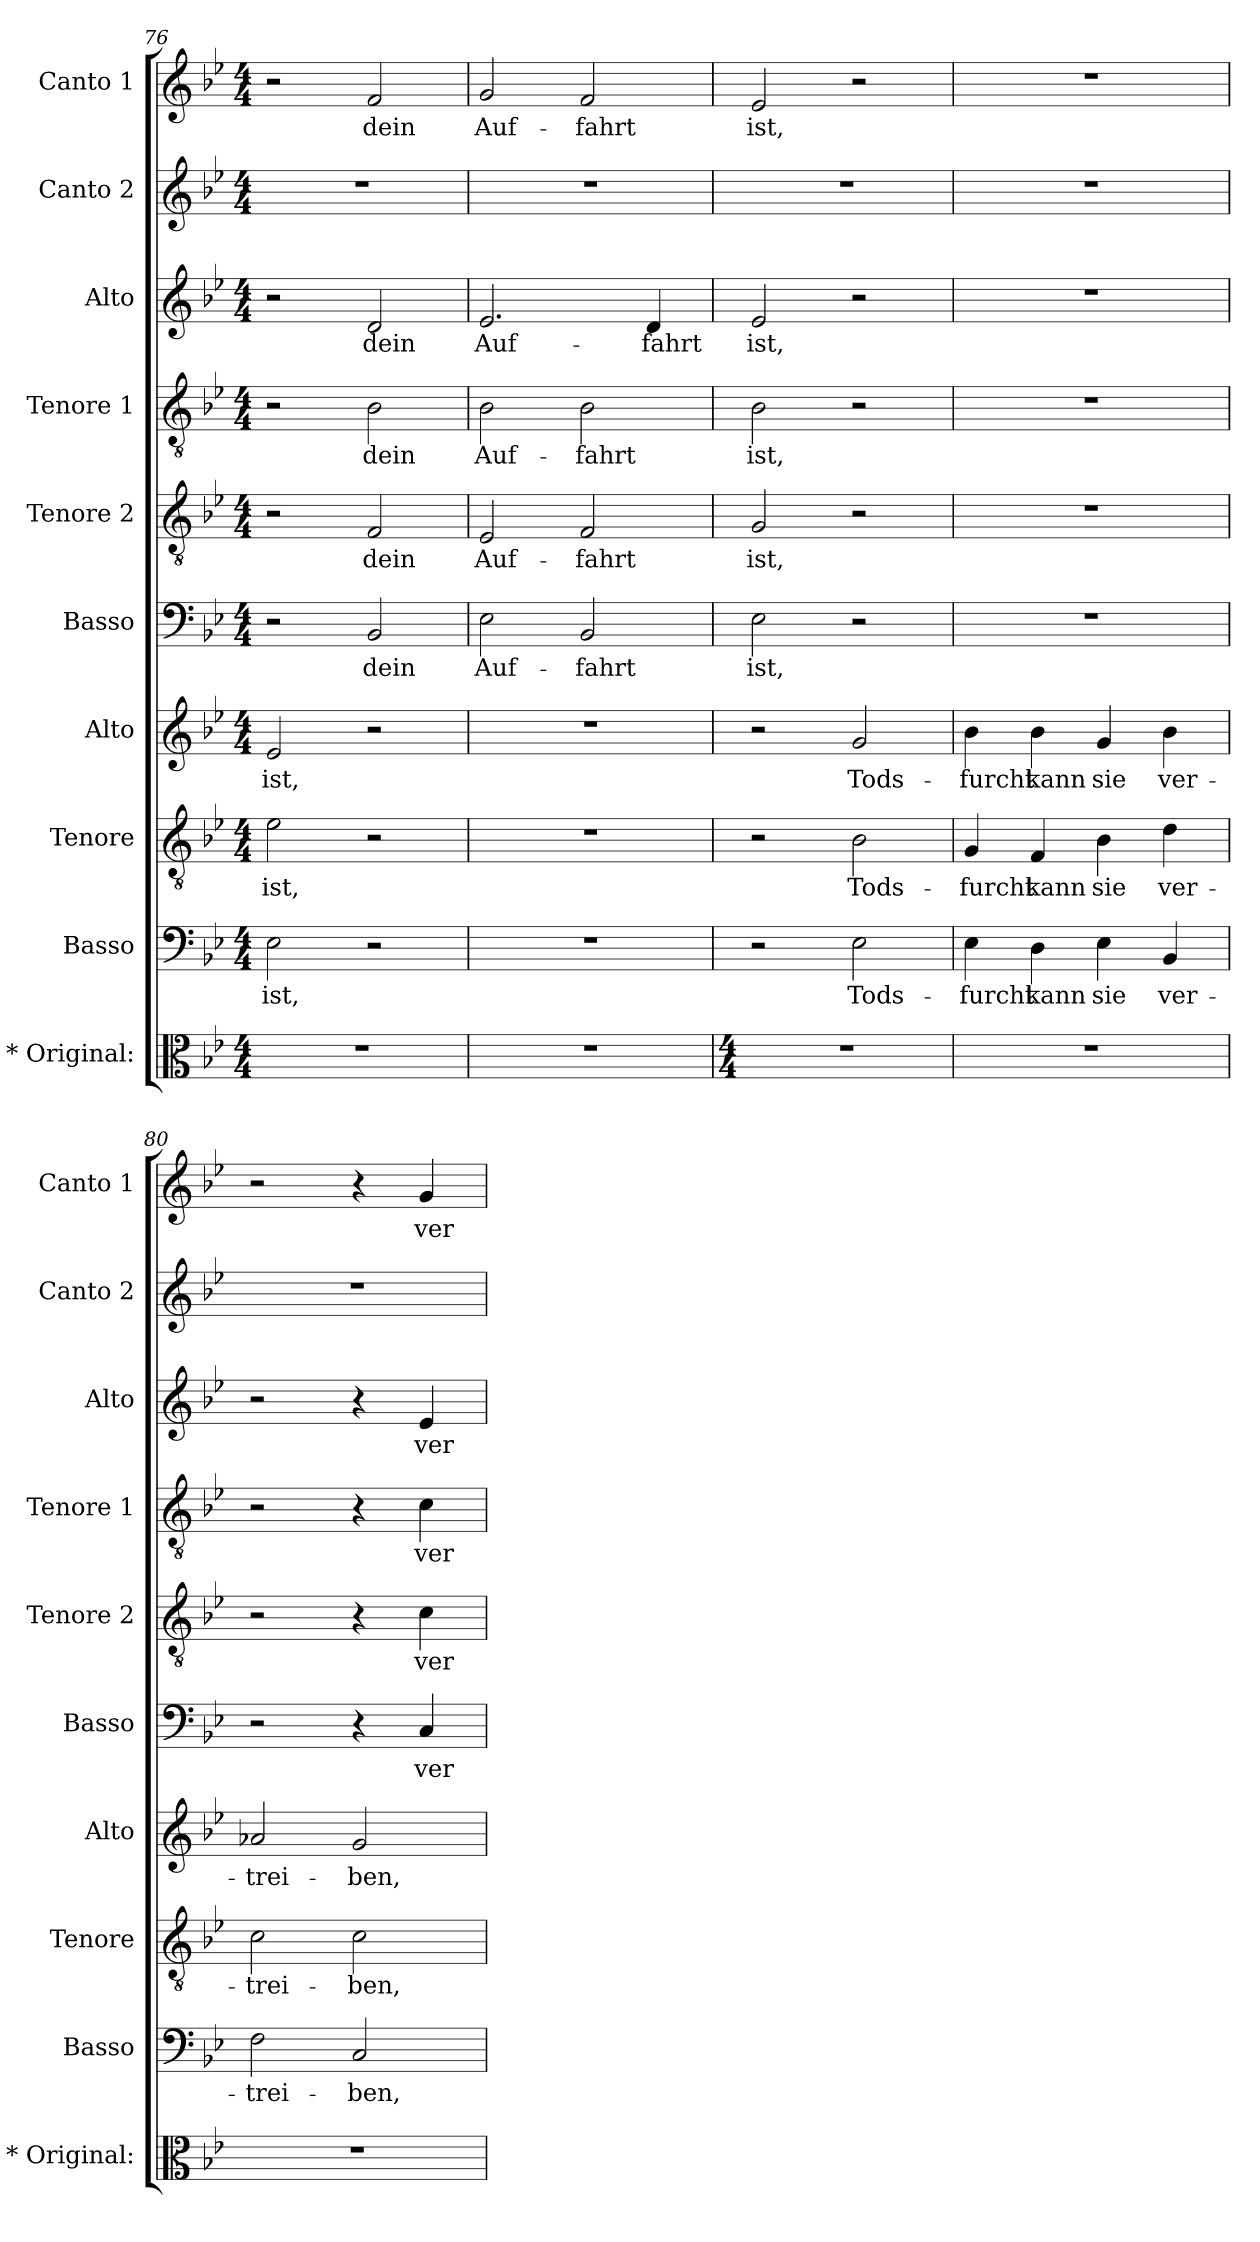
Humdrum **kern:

**kern	**kern	**text	**kern	**text	**kern	**text	**kern	**text	**kern	**text	**kern	**text	**kern	**text	**kern	**kern	**text
*part10	*part9	*part9	*part8	*part8	*part7	*part7	*part6	*part6	*part5	*part5	*part4	*part4	*part3	*part3	*part2	*part1	*part1
*staff10	*staff9	*staff9	*staff8	*staff8	*staff7	*staff7	*staff6	*staff6	*staff5	*staff5	*staff4	*staff4	*staff3	*staff3	*staff2	*staff1	*staff1
*I"* Original:	*I"Basso	*	*I"Tenore	*	*I"Alto	*	*I"Basso	*	*I"Tenore 2	*	*I"Tenore 1	*	*I"Alto	*	*I"Canto 2	*I"Canto 1	*
*I'* Original:	*I'Basso	*	*I'Tenore	*	*I'Alto	*	*I'Basso	*	*I'Tenore 2	*	*I'Tenore 1	*	*I'Alto	*	*I'Canto 2	*I'Canto 1	*
*clefC3	*clefF4	*	*clefGv2	*	*clefG2	*	*clefF4	*	*clefGv2	*	*clefGv2	*	*clefG2	*	*clefG2	*clefG2	*
*k[b-e-]	*k[b-e-]	*	*k[b-e-]	*	*k[b-e-]	*	*k[b-e-]	*	*k[b-e-]	*	*k[b-e-]	*	*k[b-e-]	*	*k[b-e-]	*k[b-e-]	*
*B-:	*B-:	*	*B-:	*	*B-:	*	*B-:	*	*B-:	*	*B-:	*	*B-:	*	*B-:	*B-:	*
*M4/4	*M4/4	*	*M4/4	*	*M4/4	*	*M4/4	*	*M4/4	*	*M4/4	*	*M4/4	*	*M4/4	*M4/4	*
=76	=76	=76	=76	=76	=76	=76	=76	=76	=76	=76	=76	=76	=76	=76	=76	=76	=76
!	!	!LO:LY:b	!	!LO:LY:b	!	!LO:LY:b	!	!	!	!	!	!	!	!	!	!	!
1r	2E-\	ist,	2e-\	ist,	2e-/	ist,	2r	.	2r	.	2r	.	2r	.	1r	2r	.
!	!	!	!	!	!	!	!	!LO:LY:b	!	!LO:LY:b	!	!LO:LY:b	!	!LO:LY:b	!	!	!LO:LY:b
.	2r	.	2r	.	2r	.	2BB-/	dein	2F/	dein	2B-\	dein	2d/	dein	.	2f/	dein
=77	=77	=77	=77	=77	=77	=77	=77	=77	=77	=77	=77	=77	=77	=77	=77	=77	=77
!	!	!	!	!	!	!	!	!LO:LY:b	!	!LO:LY:b	!	!LO:LY:b	!	!LO:LY:b	!	!	!LO:LY:b
1r	1r	.	1r	.	1r	.	2E-\	Auf-	2E-/	Auf-	2B-\	Auf-	2.e-/	Auf-	1r	2g/	Auf-
!	!	!	!	!	!	!	!	!LO:LY:b	!	!LO:LY:b	!	!LO:LY:b	!	!	!	!	!LO:LY:b
.	.	.	.	.	.	.	2BB-/	-fahrt	2F/	-fahrt	2B-\	-fahrt	.	.	.	2f/	-fahrt
!	!	!	!	!	!	!	!	!	!	!	!	!	!	!LO:LY:b	!	!	!
.	.	.	.	.	.	.	.	.	.	.	.	.	4d/	-fahrt	.	.	.
!!LO:PB:g=z
=78	=78	=78	=78	=78	=78	=78	=78	=78	=78	=78	=78	=78	=78	=78	=78	=78	=78
*M4/4	*	*	*	*	*	*	*	*	*	*	*	*	*	*	*	*	*
!	!	!	!	!	!	!	!	!LO:LY:b	!	!LO:LY:b	!	!LO:LY:b	!	!LO:LY:b	!	!	!LO:LY:b
1r	2r	.	2r	.	2r	.	2E-\	ist,	2G/	ist,	2B-\	ist,	2e-/	ist,	1r	2e-/	ist,
!	!	!LO:LY:b	!	!LO:LY:b	!	!LO:LY:b	!	!	!	!	!	!	!	!	!	!	!
.	2E-\	Tods-	2B-\	Tods-	2g/	Tods-	2r	.	2r	.	2r	.	2r	.	.	2r	.
=79	=79	=79	=79	=79	=79	=79	=79	=79	=79	=79	=79	=79	=79	=79	=79	=79	=79
!	!	!LO:LY:b	!	!LO:LY:b	!	!LO:LY:b	!	!	!	!	!	!	!	!	!	!	!
1r	4E-\	-furcht	4G/	-furcht	4b-\	-furcht	1r	.	1r	.	1r	.	1r	.	1r	1r	.
!	!	!LO:LY:b	!	!LO:LY:b	!	!LO:LY:b	!	!	!	!	!	!	!	!	!	!	!
.	4D\	kann	4F/	kann	4b-\	kann	.	.	.	.	.	.	.	.	.	.	.
!	!	!LO:LY:b	!	!LO:LY:b	!	!LO:LY:b	!	!	!	!	!	!	!	!	!	!	!
.	4E-\	sie	4B-\	sie	4g/	sie	.	.	.	.	.	.	.	.	.	.	.
!	!	!LO:LY:b	!	!LO:LY:b	!	!LO:LY:b	!	!	!	!	!	!	!	!	!	!	!
.	4BB-/	ver-	4d\	ver-	4b-\	ver-	.	.	.	.	.	.	.	.	.	.	.
=80	=80	=80	=80	=80	=80	=80	=80	=80	=80	=80	=80	=80	=80	=80	=80	=80	=80
!	!	!LO:LY:b	!	!LO:LY:b	!	!LO:LY:b	!	!	!	!	!	!	!	!	!	!	!
1r	2F\	-trei-	2c\	-trei-	2a-X/	-trei-	2r	.	2r	.	2r	.	2r	.	1r	2r	.
!	!	!LO:LY:b	!	!LO:LY:b	!	!LO:LY:b	!	!	!	!	!	!	!	!	!	!	!
.	2C/	-ben,	2c\	-ben,	2g/	-ben,	4r	.	4r	.	4r	.	4r	.	.	4r	.
!	!	!	!	!	!	!	!	!LO:LY:b	!	!LO:LY:b	!	!LO:LY:b	!	!LO:LY:b	!	!	!LO:LY:b
.	.	.	.	.	.	.	4C/	ver-	4c\	ver-	4c\	ver-	4e-/	ver-	.	4g/	ver-
=	=	=	=	=	=	=	=	=	=	=	=	=	=	=	=	=	=
*-	*-	*-	*-	*-	*-	*-	*-	*-	*-	*-	*-	*-	*-	*-	*-	*-	*-
